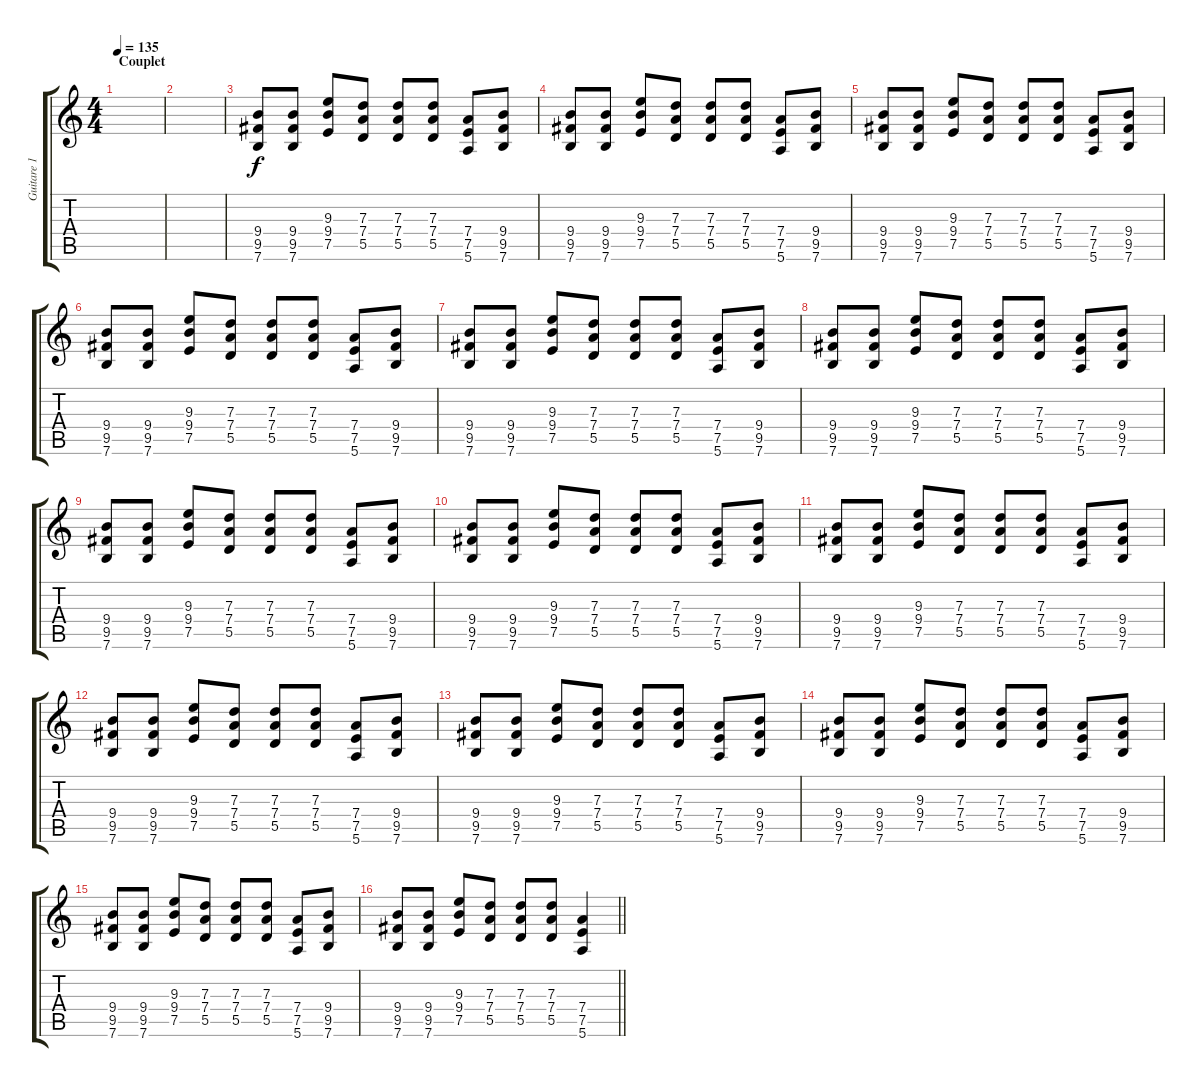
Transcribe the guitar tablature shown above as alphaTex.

\track ("Guitare 1" "Guitare 1") {instrument overdrivenguitar}
\staff {score tabs}
\tuning (E4 B3 G3 D3 A2 E2) {hide}
\ts (4 4)
\section ("" "Couplet")
\tempo 135
\clef g2
\ks c
|
|
(9.4 9.5 7.6).8{dy f} (9.4 9.5 7.6).8 (9.3 9.4 7.5).8 (7.3 7.4 5.5).8 (7.3 7.4 5.5).8 (7.3 7.4 5.5).8 (7.4 7.5 5.6).8 (9.4 9.5 7.6).8 |
(9.4 9.5 7.6).8 (9.4 9.5 7.6).8 (9.3 9.4 7.5).8 (7.3 7.4 5.5).8 (7.3 7.4 5.5).8 (7.3 7.4 5.5).8 (7.4 7.5 5.6).8 (9.4 9.5 7.6).8 |
(9.4 9.5 7.6).8{volume 10} (9.4 9.5 7.6).8 (9.3 9.4 7.5).8 (7.3 7.4 5.5).8 (7.3 7.4 5.5).8 (7.3 7.4 5.5).8 (7.4 7.5 5.6).8 (9.4 9.5 7.6).8 |
(9.4 9.5 7.6).8 (9.4 9.5 7.6).8 (9.3 9.4 7.5).8 (7.3 7.4 5.5).8 (7.3 7.4 5.5).8 (7.3 7.4 5.5).8 (7.4 7.5 5.6).8 (9.4 9.5 7.6).8 |
(9.4 9.5 7.6).8{volume 16} (9.4 9.5 7.6).8 (9.3 9.4 7.5).8 (7.3 7.4 5.5).8 (7.3 7.4 5.5).8 (7.3 7.4 5.5).8 (7.4 7.5 5.6).8 (9.4 9.5 7.6).8 |
(9.4 9.5 7.6).8 (9.4 9.5 7.6).8 (9.3 9.4 7.5).8 (7.3 7.4 5.5).8 (7.3 7.4 5.5).8 (7.3 7.4 5.5).8 (7.4 7.5 5.6).8 (9.4 9.5 7.6).8 |
(9.4 9.5 7.6).8 (9.4 9.5 7.6).8 (9.3 9.4 7.5).8 (7.3 7.4 5.5).8 (7.3 7.4 5.5).8 (7.3 7.4 5.5).8 (7.4 7.5 5.6).8 (9.4 9.5 7.6).8 |
(9.4 9.5 7.6).8 (9.4 9.5 7.6).8 (9.3 9.4 7.5).8 (7.3 7.4 5.5).8 (7.3 7.4 5.5).8 (7.3 7.4 5.5).8 (7.4 7.5 5.6).8 (9.4 9.5 7.6).8 |
(9.4 9.5 7.6).8 (9.4 9.5 7.6).8 (9.3 9.4 7.5).8 (7.3 7.4 5.5).8 (7.3 7.4 5.5).8 (7.3 7.4 5.5).8 (7.4 7.5 5.6).8 (9.4 9.5 7.6).8 |
(9.4 9.5 7.6).8 (9.4 9.5 7.6).8 (9.3 9.4 7.5).8 (7.3 7.4 5.5).8 (7.3 7.4 5.5).8 (7.3 7.4 5.5).8 (7.4 7.5 5.6).8 (9.4 9.5 7.6).8 |
(9.4 9.5 7.6).8 (9.4 9.5 7.6).8 (9.3 9.4 7.5).8 (7.3 7.4 5.5).8 (7.3 7.4 5.5).8 (7.3 7.4 5.5).8 (7.4 7.5 5.6).8 (9.4 9.5 7.6).8 |
(9.4 9.5 7.6).8 (9.4 9.5 7.6).8 (9.3 9.4 7.5).8 (7.3 7.4 5.5).8 (7.3 7.4 5.5).8 (7.3 7.4 5.5).8 (7.4 7.5 5.6).8 (9.4 9.5 7.6).8 |
(9.4 9.5 7.6).8 (9.4 9.5 7.6).8 (9.3 9.4 7.5).8 (7.3 7.4 5.5).8 (7.3 7.4 5.5).8 (7.3 7.4 5.5).8 (7.4 7.5 5.6).8 (9.4 9.5 7.6).8 |
\barLineRight lightlight
(9.4 9.5 7.6).8 (9.4 9.5 7.6).8 (9.3 9.4 7.5).8 (7.3 7.4 5.5).8 (7.3 7.4 5.5).8 (7.3 7.4 5.5).8 (7.4 7.5 5.6).4
